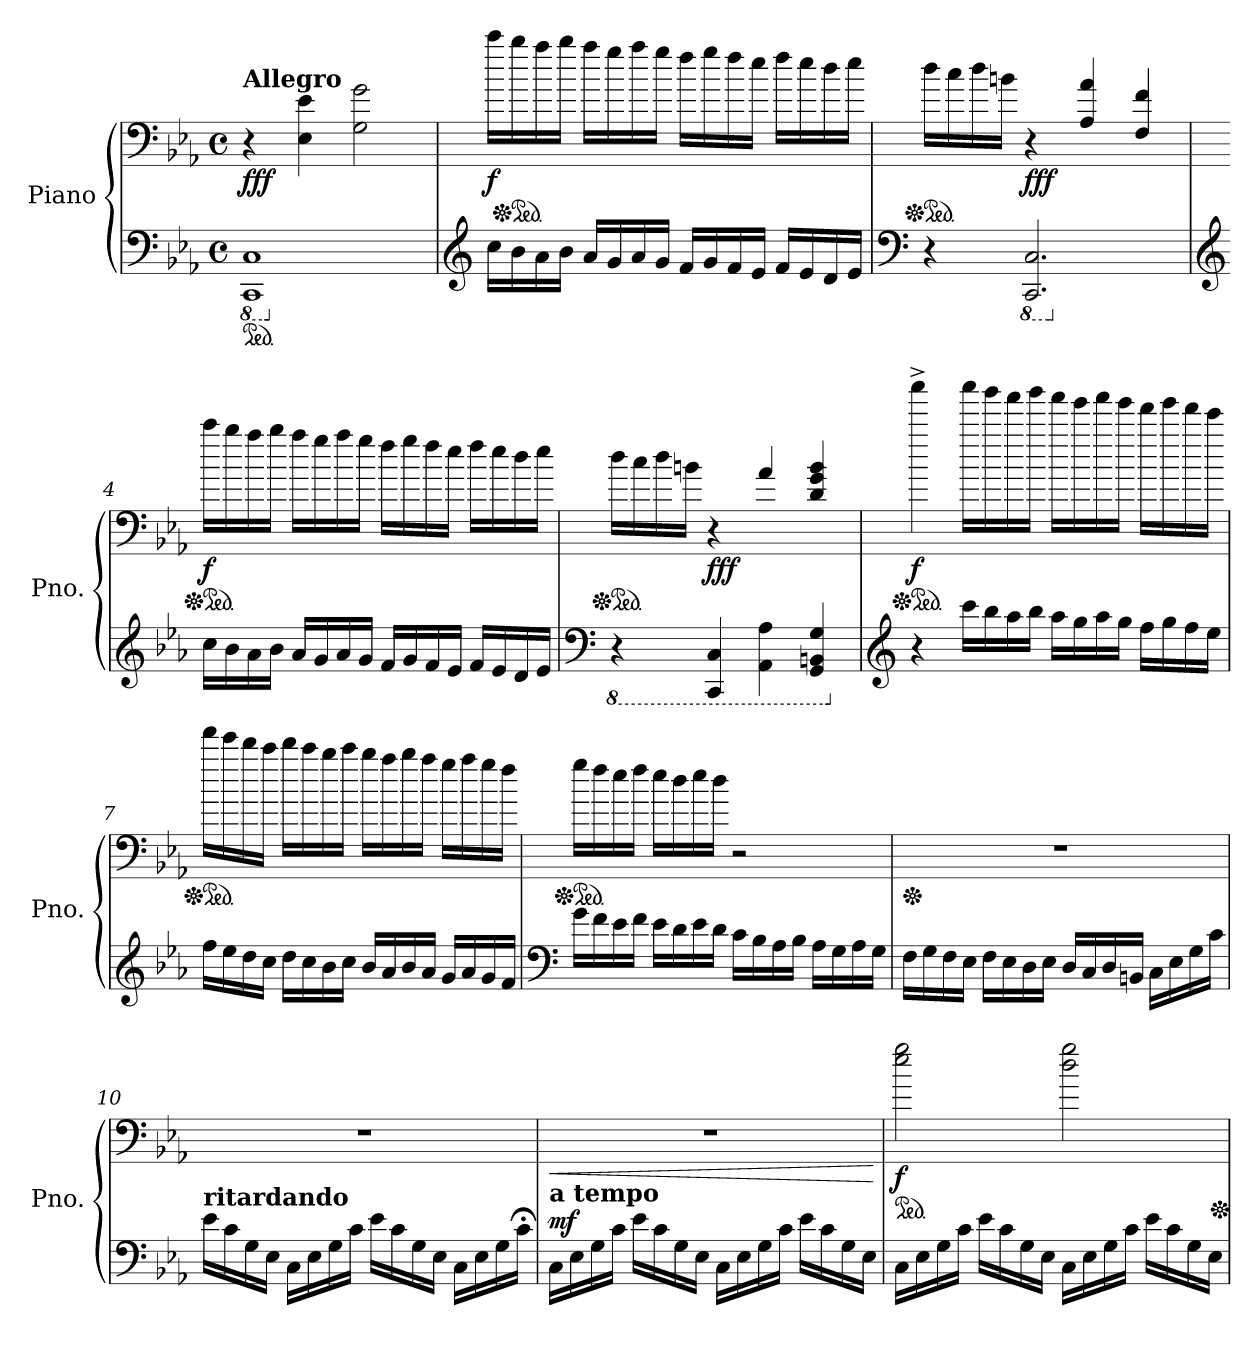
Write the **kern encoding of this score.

**kern	**kern	**dynam
*part1	*part1	*part1
*staff2	*staff1	*staff1/2
*I"Piano	*	*
*I'Pno.	*	*
*clefF4	*clefF4	*
*k[b-e-a-]	*k[b-e-a-]	*
*M4/4	*M4/4	*
*met(c)	*met(c)	*
*8ba	*	*
*ped	*	*
*MM130	*MM130	*
=1	=1	=1
!	!LO:TX:a:B:t=Allegro	!
!	!	!LO:DY:b
1CCC 1CC	4r	fff
.	4E-\ 4e-\	.
.	2G\ 2g\	.
=2	=2	=2
*clefG2	*	*
*X8ba	*	*
!	!	!LO:DY:b
16cc\LL	16ccc\LL	f
*	*Xped	*
*	*ped	*
16b-\	16bb-\	.
16a-\	16aa-\	.
16b-\JJ	16bb-\JJ	.
16a-/LL	16aa-\LL	.
16g/	16gg\	.
16a-/	16aa-\	.
16g/JJ	16gg\JJ	.
16f/LL	16ff\LL	.
16g/	16gg\	.
16f/	16ff\	.
16e-/JJ	16ee-\JJ	.
16f/LL	16ff\LL	.
16e-/	16ee-\	.
16d/	16dd\	.
16e-/JJ	16ee-\JJ	.
=3	=3	=3
*clefF4	*	*
*	*Xped	*
*	*ped	*
4r	16dd\LL	.
.	16cc\	.
.	16dd\	.
.	16bn\JJ	.
*8ba	*	*
!	!	!LO:DY:b
2.CCC/ 2.CC/	4r	fff
.	4A-/ 4a-/	.
.	4F/ 4f/	.
!!LO:LB:g=z
=4	=4	=4
*clefG2	*	*
*X8ba	*	*
*	*Xped	*
*	*ped	*
!	!	!LO:DY:b
16cc\LL	16ccc\LL	f
16b-\	16bb-\	.
16a-\	16aa-\	.
16b-\JJ	16bb-\JJ	.
16a-/LL	16aa-\LL	.
16g/	16gg\	.
16a-/	16aa-\	.
16g/JJ	16gg\JJ	.
16f/LL	16ff\LL	.
16g/	16gg\	.
16f/	16ff\	.
16e-/JJ	16ee-\JJ	.
16f/LL	16ff\LL	.
16e-/	16ee-\	.
16d/	16dd\	.
16e-/JJ	16ee-\JJ	.
=5	=5	=5
*clefF4	*	*
*8ba	*	*
*	*Xped	*
*	*ped	*
4r	16dd\LL	.
.	16cc\	.
.	16dd\	.
.	16bn\JJ	.
!	!	!LO:DY:b
4CCC/ 4CC/	4r	fff
4AAA-\ 4AA-\	4a-/	.
4GGG/ 4BBBn/ 4GG/	4d/ 4g/ 4b/	.
!!LO:LB:g=z
=6	=6	=6
*clefG2	*	*
*X8ba	*	*
*	*Xped	*
*	*ped	*
!	!	!LO:DY:b
4r	4cccc^\	f
16ccc\LL	16cccc\LL	.
16bb-\	16bbb-\	.
16aa-\	16aaa-\	.
16bb-\JJ	16bbb-\JJ	.
16aa-\LL	16aaa-\LL	.
16gg\	16ggg\	.
16aa-\	16aaa-\	.
16gg\JJ	16ggg\JJ	.
16ff\LL	16fff\LL	.
16gg\	16ggg\	.
16ff\	16fff\	.
16ee-\JJ	16eee-\JJ	.
=7	=7	=7
*	*Xped	*
*	*ped	*
16ff\LL	16fff\LL	.
16ee-\	16eee-\	.
16dd\	16ddd\	.
16cc\JJ	16ccc\JJ	.
16dd\LL	16ddd\LL	.
16cc\	16ccc\	.
16b-\	16bb-\	.
16cc\JJ	16ccc\JJ	.
16b-/LL	16bb-\LL	.
16a-/	16aa-\	.
16b-/	16bb-\	.
16a-/JJ	16aa-\JJ	.
16g/LL	16gg\LL	.
16a-/	16aa-\	.
16g/	16gg\	.
16f/JJ	16ff\JJ	.
!!LO:LB:g=z
=8	=8	=8
*clefF4	*	*
*	*Xped	*
*	*ped	*
16g\LL	16gg\LL	.
16f\	16ff\	.
16e-\	16ee-\	.
16f\JJ	16ff\JJ	.
16e-\LL	16ee-\LL	.
16d\	16dd\	.
16e-\	16ee-\	.
16d\JJ	16dd\JJ	.
16c\LL	2r	.
16B-\	.	.
16A-\	.	.
16B-\JJ	.	.
16A-\LL	.	.
16G\	.	.
16A-\	.	.
16G\JJ	.	.
=9	=9	=9
*	*Xped	*
16F\LL	1r	.
16G\	.	.
16F\	.	.
16E-\JJ	.	.
16F\LL	.	.
16E-\	.	.
16D\	.	.
16E-\JJ	.	.
16D/LL	.	.
16C/	.	.
16D/	.	.
16BBn/JJ	.	.
16C\LL	.	.
16E-\	.	.
16G\	.	.
16c\JJ	.	.
!!LO:LB:g=z
=10	=10	=10
*	*MM120	*
!LO:TX:a:B:t=ritardando	!	!
16e-\LL	1r	.
16c\	.	.
16G\	.	.
16E-\JJ	.	.
16C\LL	.	.
16E-\	.	.
16G\	.	.
16c\JJ	.	.
16e-\LL	.	.
16c\	.	.
16G\	.	.
16E-\JJ	.	.
16C\LL	.	.
16E-\	.	.
16G\	.	.
16c;<\JJ	.	.
=11	=11	=11
*	*MM130	*
!LO:TX:a:B:t=a tempo	!	!
!	!	!LO:HP:b
!	!	!LO:DY:n=1:a=2
16C\LL	1r	< mf
16E-\	.	.
16G\	.	.
16c\JJ	.	.
16e-\LL	.	.
16c\	.	.
16G\	.	.
16E-\JJ	.	.
16C\LL	.	.
16E-\	.	.
16G\	.	.
16c\JJ	.	.
16e-\LL	.	.
16c\	.	.
16G\	.	.
16E-\JJ	.	.
.	.	[
!!LO:PB:g=z
=12	=12	=12
*	*ped	*
!	!	!LO:DY:b
16C\LL	2ee-\ 2gg\	f
16E-\	.	.
16G\	.	.
16c\JJ	.	.
16e-\LL	.	.
16c\	.	.
16G\	.	.
16E-\JJ	.	.
16C\LL	2dd\ 2gg\	.
16E-\	.	.
16G\	.	.
16c\JJ	.	.
16e-\LL	.	.
16c\	.	.
16G\	.	.
16E-\JJ	.	.
*	*Xped	*
=	=	=
*-	*-	*-
